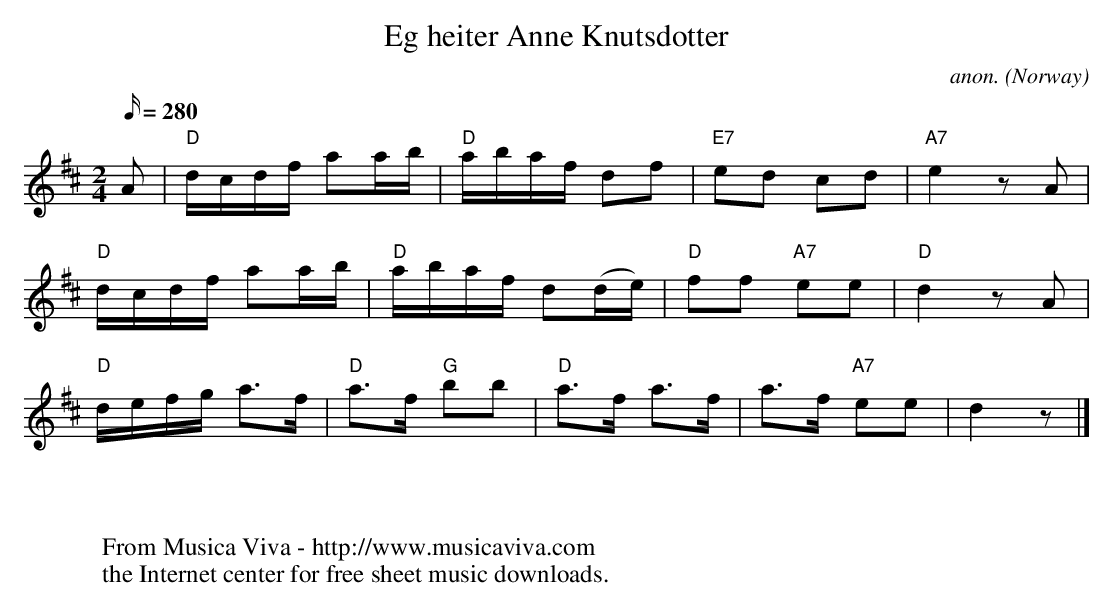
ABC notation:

X:1
T:Eg heiter Anne Knutsdotter
C:anon.
O:Norway
M:2/4
L:1/16
Q:280
K:D
A2|"D"dcdf a2ab|"D"abaf d2f2|"E7"e2d2 c2d2|"A7"e4z2A2|
"D"dcdf a2ab|"D"abaf d2(de)|"D"f2f2 "A7"e2e2|"D"d4z2A2|
"D"defg a3f|"D"a3f "G"b2b2|"D"a3f a3f|a3f "A7"e2e2|d4z2|]
W:
W:
W:  From Musica Viva - http://www.musicaviva.com
W:  the Internet center for free sheet music downloads.
